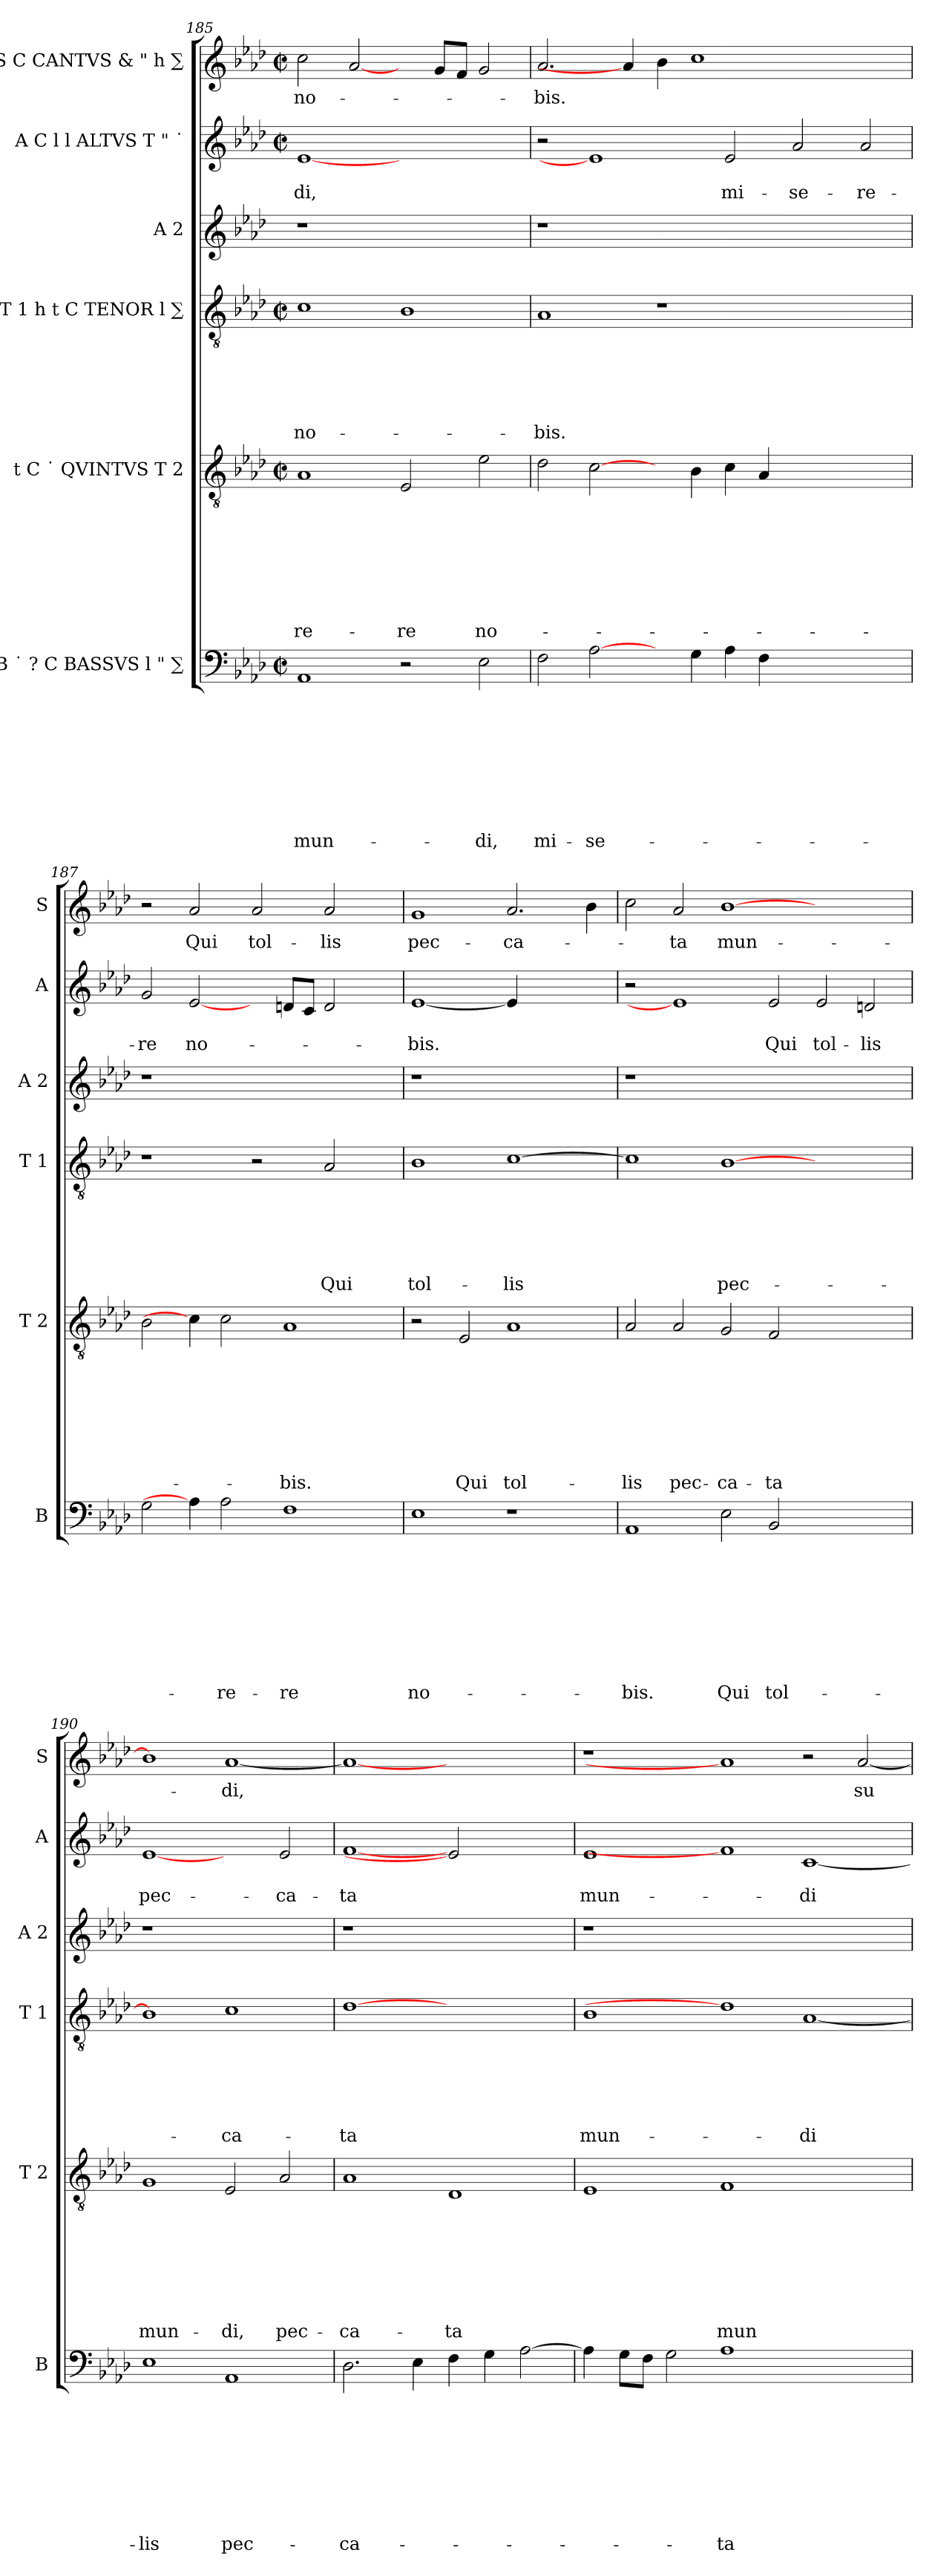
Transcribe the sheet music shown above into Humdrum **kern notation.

**kern	**text	**text	**text	**text	**text	**text	**text	**text	**text	**kern	**text	**text	**text	**text	**text	**text	**text	**text	**kern	**text	**text	**text	**text	**text	**text	**kern	**kern	**text	**text	**kern	**text
*part6	*part6	*part6	*part6	*part6	*part6	*part6	*part6	*part6	*part6	*part5	*part5	*part5	*part5	*part5	*part5	*part5	*part5	*part5	*part4	*part4	*part4	*part4	*part4	*part4	*part4	*part3	*part2	*part2	*part2	*part1	*part1
*staff6	*staff6	*staff6	*staff6	*staff6	*staff6	*staff6	*staff6	*staff6	*staff6	*staff5	*staff5	*staff5	*staff5	*staff5	*staff5	*staff5	*staff5	*staff5	*staff4	*staff4	*staff4	*staff4	*staff4	*staff4	*staff4	*staff3	*staff2	*staff2	*staff2	*staff1	*staff1
*I"B ˙ ? C BASSVS l " ∑	*	*	*	*	*	*	*	*	*	*I"t C ˙ QVINTVS T 2	*	*	*	*	*	*	*	*	*I"T 1 h t C TENOR l ∑	*	*	*	*	*	*	*I"A 2	*I"A C l l ALTVS T " ˙	*	*	*I"S C CANTVS & " h ∑	*
*I'B	*	*	*	*	*	*	*	*	*	*I'T 2	*	*	*	*	*	*	*	*	*I'T 1	*	*	*	*	*	*	*I'A 2	*I'A	*	*	*I'S	*
*clefF4	*	*	*	*	*	*	*	*	*	*clefGv2	*	*	*	*	*	*	*	*	*clefGv2	*	*	*	*	*	*	*clefG2	*clefG2	*	*	*clefG2	*
*k[b-e-a-d-]	*	*	*	*	*	*	*	*	*	*k[b-e-a-d-]	*	*	*	*	*	*	*	*	*k[b-e-a-d-]	*	*	*	*	*	*	*k[b-e-a-d-]	*k[b-e-a-d-]	*	*	*k[b-e-a-d-]	*
*A-:	*	*	*	*	*	*	*	*	*	*A-:	*	*	*	*	*	*	*	*	*A-:	*	*	*	*	*	*	*A-:	*A-:	*	*	*A-:	*
*M2/2	*	*	*	*	*	*	*	*	*	*M2/2	*	*	*	*	*	*	*	*	*M2/2	*	*	*	*	*	*	*	*M2/2	*	*	*M2/2	*
*met(c|)	*	*	*	*	*	*	*	*	*	*met(c|)	*	*	*	*	*	*	*	*	*met(c|)	*	*	*	*	*	*	*	*met(c|)	*	*	*met(c|)	*
=185	=185	=185	=185	=185	=185	=185	=185	=185	=185	=185	=185	=185	=185	=185	=185	=185	=185	=185	=185	=185	=185	=185	=185	=185	=185	=185	=185	=185	=185	=185	=185
!	!	!	!	!	!	!	!	!	!LO:LY:b	!	!	!	!	!	!	!	!	!LO:LY:b	!	!	!	!	!	!	!LO:LY:b	!	!	!	!LO:LY:b	!	!LO:LY:b
1AA-	.	.	.	.	.	.	.	.	mun-	1A-	.	.	.	.	.	.	.	-re-	1c	.	.	.	.	.	no-	1r	[1e-	.	-di,	2cc\	no-
.	.	.	.	.	.	.	.	.	.	.	.	.	.	.	.	.	.	.	.	.	.	.	.	.	.	.	.	.	.	[2a-/	.
!	!	!	!	!	!	!	!	!	!	!	!	!	!	!	!	!	!	!LO:LY:b	!	!	!	!	!	!	!	!	!	!	!	!	!
2r	.	.	.	.	.	.	.	.	.	2E-/	.	.	.	.	.	.	.	-re	1B-	.	.	.	.	.	.	1ryy	1ryy	.	.	4ryy	.
.	.	.	.	.	.	.	.	.	.	.	.	.	.	.	.	.	.	.	.	.	.	.	.	.	.	.	.	.	.	8g/L	.
.	.	.	.	.	.	.	.	.	.	.	.	.	.	.	.	.	.	.	.	.	.	.	.	.	.	.	.	.	.	8f/J	.
!	!	!	!	!	!	!	!	!	!LO:LY:b	!	!	!	!	!	!	!	!	!LO:LY:b	!	!	!	!	!	!	!	!	!	!	!	!	!
2E-\	.	.	.	.	.	.	.	.	-di,	2e-\	.	.	.	.	.	.	.	no-	.	.	.	.	.	.	.	.	.	.	.	2g/	.
=186	=186	=186	=186	=186	=186	=186	=186	=186	=186	=186	=186	=186	=186	=186	=186	=186	=186	=186	=186	=186	=186	=186	=186	=186	=186	=186	=186	=186	=186	=186	=186
!	!	!	!	!	!	!	!	!	!LO:LY:b	!	!	!	!	!	!	!	!	!	!	!	!	!	!	!	!LO:LY:b	!	!	!	!	!	!LO:LY:b
2F\	.	.	.	.	.	.	.	.	mi-	2d-\	.	.	.	.	.	.	.	.	1A-	.	.	.	.	.	-bis.	1r	2r	.	.	2.a-/	-bis.
!	!	!	!	!	!	!	!	!	!LO:LY:b	!	!	!	!	!	!	!	!	!	!	!	!	!	!	!	!	!	!	!	!	!	!
[2A-\	.	.	.	.	.	.	.	.	-se-	[2c\	.	.	.	.	.	.	.	.	.	.	.	.	.	.	.	.	1e-]	.	.	.	.
.	.	.	.	.	.	.	.	.	.	.	.	.	.	.	.	.	.	.	.	.	.	.	.	.	.	.	.	.	.	4a-/]	.
4ryy	.	.	.	.	.	.	.	.	.	4ryy	.	.	.	.	.	.	.	.	1r	.	.	.	.	.	.	0ryy	.	.	.	4b-\	.
4G\	.	.	.	.	.	.	.	.	.	4B-\	.	.	.	.	.	.	.	.	.	.	.	.	.	.	.	.	.	.	.	1cc	.
!	!	!	!	!	!	!	!	!	!	!	!	!	!	!	!	!	!	!	!	!	!	!	!	!	!	!	!	!	!LO:LY:b	!	!
4A-\	.	.	.	.	.	.	.	.	.	4c\	.	.	.	.	.	.	.	.	.	.	.	.	.	.	.	.	2e-/	.	mi-	.	.
4F\	.	.	.	.	.	.	.	.	.	4A-/	.	.	.	.	.	.	.	.	.	.	.	.	.	.	.	.	.	.	.	.	.
!	!	!	!	!	!	!	!	!	!	!	!	!	!	!	!	!	!	!	!	!	!	!	!	!	!	!	!	!	!LO:LY:b	!	!
1ryy	.	.	.	.	.	.	.	.	.	1ryy	.	.	.	.	.	.	.	.	1ryy	.	.	.	.	.	.	.	2a-/	.	-se-	.	.
.	.	.	.	.	.	.	.	.	.	.	.	.	.	.	.	.	.	.	.	.	.	.	.	.	.	.	.	.	.	2.ryy	.
!	!	!	!	!	!	!	!	!	!	!	!	!	!	!	!	!	!	!	!	!	!	!	!	!	!	!	!	!	!LO:LY:b	!	!
.	.	.	.	.	.	.	.	.	.	.	.	.	.	.	.	.	.	.	.	.	.	.	.	.	.	.	2a-/	.	-re-	.	.
=187	=187	=187	=187	=187	=187	=187	=187	=187	=187	=187	=187	=187	=187	=187	=187	=187	=187	=187	=187	=187	=187	=187	=187	=187	=187	=187	=187	=187	=187	=187	=187
!	!	!	!	!	!	!	!	!	!	!	!	!	!	!	!	!	!	!	!	!	!	!	!	!	!	!	!	!	!LO:LY:b	!	!
2G\	.	.	.	.	.	.	.	.	.	2B-\	.	.	.	.	.	.	.	.	1r	.	.	.	.	.	.	1r	2g/	.	-re	2r	.
!	!	!	!	!	!	!	!	!	!	!	!	!	!	!	!	!	!	!	!	!	!	!	!	!	!	!	!	!	!LO:LY:b	!	!LO:LY:b
4A-\]	.	.	.	.	.	.	.	.	.	4c\]	.	.	.	.	.	.	.	.	.	.	.	.	.	.	.	.	[2e-/	.	no-	2a-/	Qui
!	!	!	!	!	!	!	!	!	!LO:LY:b	!	!	!	!	!	!	!	!	!	!	!	!	!	!	!	!	!	!	!	!	!	!
2A-\	.	.	.	.	.	.	.	.	-re-	2c\	.	.	.	.	.	.	.	.	.	.	.	.	.	.	.	.	.	.	.	.	.
!	!	!	!	!	!	!	!	!	!	!	!	!	!	!	!	!	!	!	!	!	!	!	!	!	!	!	!	!	!	!	!LO:LY:b
.	.	.	.	.	.	.	.	.	.	.	.	.	.	.	.	.	.	.	2r	.	.	.	.	.	.	1ryy	4ryy	.	.	2a-/	tol-
!	!	!	!	!	!	!	!	!	!LO:LY:b	!	!	!	!	!	!	!	!	!LO:LY:b	!	!	!	!	!	!	!	!	!	!	!	!	!
1F	.	.	.	.	.	.	.	.	-re	1A-	.	.	.	.	.	.	.	-bis.	.	.	.	.	.	.	.	.	8d/L	.	.	.	.
.	.	.	.	.	.	.	.	.	.	.	.	.	.	.	.	.	.	.	.	.	.	.	.	.	.	.	8c/J	.	.	.	.
!	!	!	!	!	!	!	!	!	!	!	!	!	!	!	!	!	!	!	!	!	!	!	!	!	!LO:LY:b	!	!	!	!	!	!LO:LY:b
.	.	.	.	.	.	.	.	.	.	.	.	.	.	.	.	.	.	.	2A-/	.	.	.	.	.	Qui	.	2d/	.	.	2a-/	-lis
.	.	.	.	.	.	.	.	.	.	.	.	.	.	.	.	.	.	.	4ryy	.	.	.	.	.	.	4ryy	4ryy	.	.	4ryy	.
=188	=188	=188	=188	=188	=188	=188	=188	=188	=188	=188	=188	=188	=188	=188	=188	=188	=188	=188	=188	=188	=188	=188	=188	=188	=188	=188	=188	=188	=188	=188	=188
!	!	!	!	!	!	!	!	!	!LO:LY:b	!	!	!	!	!	!	!	!	!	!	!	!	!	!	!	!LO:LY:b	!	!	!	!LO:LY:b	!	!LO:LY:b
1E-	.	.	.	.	.	.	.	.	no-	2r	.	.	.	.	.	.	.	.	1B-	.	.	.	.	.	tol-	1r	[1e-	.	-bis.	1g	pec-
!	!	!	!	!	!	!	!	!	!	!	!	!	!	!	!	!	!	!LO:LY:b	!	!	!	!	!	!	!	!	!	!	!	!	!
.	.	.	.	.	.	.	.	.	.	2E-/	.	.	.	.	.	.	.	Qui	.	.	.	.	.	.	.	.	.	.	.	.	.
!	!	!	!	!	!	!	!	!	!	!	!	!	!	!	!	!	!	!LO:LY:b	!	!	!	!	!	!	!LO:LY:b	!	!	!	!	!	!LO:LY:b
1r	.	.	.	.	.	.	.	.	.	1A-	.	.	.	.	.	.	.	tol-	[<1c	.	.	.	.	.	-lis	1ryy	4e-/]	.	.	2.a-/	-ca-
.	.	.	.	.	.	.	.	.	.	.	.	.	.	.	.	.	.	.	.	.	.	.	.	.	.	.	2.ryy	.	.	.	.
.	.	.	.	.	.	.	.	.	.	.	.	.	.	.	.	.	.	.	.	.	.	.	.	.	.	.	.	.	.	4b-\	.
!!LO:LB:g=z
=189	=189	=189	=189	=189	=189	=189	=189	=189	=189	=189	=189	=189	=189	=189	=189	=189	=189	=189	=189	=189	=189	=189	=189	=189	=189	=189	=189	=189	=189	=189	=189
!	!	!	!	!	!	!	!	!	!LO:LY:b	!	!	!	!	!	!	!	!	!LO:LY:b	!	!	!	!	!	!	!	!	!	!	!	!	!
1AA-	.	.	.	.	.	.	.	.	-bis.	2A-/	.	.	.	.	.	.	.	-lis	1c]	.	.	.	.	.	.	1r	2r	.	.	2cc\	.
!	!	!	!	!	!	!	!	!	!	!	!	!	!	!	!	!	!	!LO:LY:b	!	!	!	!	!	!	!	!	!	!	!	!	!LO:LY:b
.	.	.	.	.	.	.	.	.	.	2A-/	.	.	.	.	.	.	.	pec-	.	.	.	.	.	.	.	.	1e-]	.	.	2a-/	-ta
!	!	!	!	!	!	!	!	!	!LO:LY:b	!	!	!	!	!	!	!	!	!LO:LY:b	!	!	!	!	!	!	!LO:LY:b	!	!	!	!	!	!LO:LY:b
2E-\	.	.	.	.	.	.	.	.	Qui	2G/	.	.	.	.	.	.	.	-ca-	[>1B-	.	.	.	.	.	pec-	0ryy	.	.	.	[>1b-	mun-
!	!	!	!	!	!	!	!	!	!LO:LY:b	!	!	!	!	!	!	!	!	!LO:LY:b	!	!	!	!	!	!	!	!	!	!	!LO:LY:b	!	!
2BB-/	.	.	.	.	.	.	.	.	tol-	2F/	.	.	.	.	.	.	.	-ta	.	.	.	.	.	.	.	.	2e-/	.	Qui	.	.
!	!	!	!	!	!	!	!	!	!	!	!	!	!	!	!	!	!	!	!	!	!	!	!	!	!	!	!	!	!LO:LY:b	!	!
1ryy	.	.	.	.	.	.	.	.	.	1ryy	.	.	.	.	.	.	.	.	1ryy	.	.	.	.	.	.	.	2e-/	.	tol-	1ryy	.
!	!	!	!	!	!	!	!	!	!	!	!	!	!	!	!	!	!	!	!	!	!	!	!	!	!	!	!	!	!LO:LY:b	!	!
.	.	.	.	.	.	.	.	.	.	.	.	.	.	.	.	.	.	.	.	.	.	.	.	.	.	.	2d/	.	-lis	.	.
=190	=190	=190	=190	=190	=190	=190	=190	=190	=190	=190	=190	=190	=190	=190	=190	=190	=190	=190	=190	=190	=190	=190	=190	=190	=190	=190	=190	=190	=190	=190	=190
!	!	!	!	!	!	!	!	!	!LO:LY:b	!	!	!	!	!	!	!	!	!LO:LY:b	!	!	!	!	!	!	!	!	!	!	!LO:LY:b	!	!
1E-	.	.	.	.	.	.	.	.	-lis	1G	.	.	.	.	.	.	.	mun-	1B-]	.	.	.	.	.	.	1r	[1e-	.	pec-	1b-]	.
!	!	!	!	!	!	!	!	!	!LO:LY:b	!	!	!	!	!	!	!	!	!LO:LY:b	!	!	!	!	!	!	!LO:LY:b	!	!	!	!	!	!LO:LY:b
1AA-	.	.	.	.	.	.	.	.	pec-	2E-/	.	.	.	.	.	.	.	-di,	1c	.	.	.	.	.	-ca-	1ryy	2ryy	.	.	[<1a-	-di,
!	!	!	!	!	!	!	!	!	!	!	!	!	!	!	!	!	!	!LO:LY:b	!	!	!	!	!	!	!	!	!	!	!LO:LY:b	!	!
.	.	.	.	.	.	.	.	.	.	2A-/	.	.	.	.	.	.	.	pec-	.	.	.	.	.	.	.	.	2e-/	.	-ca-	.	.
=191	=191	=191	=191	=191	=191	=191	=191	=191	=191	=191	=191	=191	=191	=191	=191	=191	=191	=191	=191	=191	=191	=191	=191	=191	=191	=191	=191	=191	=191	=191	=191
!	!	!	!	!	!	!	!	!	!LO:LY:b	!	!	!	!	!	!	!	!	!LO:LY:b	!	!	!	!	!	!	!LO:LY:b	!	!	!	!LO:LY:b	!	!
2.D-\	.	.	.	.	.	.	.	.	-ca-	1A-	.	.	.	.	.	.	.	-ca-	[1d-	.	.	.	.	.	-ta	1r	[1f	.	-ta	1a-_	.
4E-\	.	.	.	.	.	.	.	.	.	.	.	.	.	.	.	.	.	.	.	.	.	.	.	.	.	.	.	.	.	.	.
!	!	!	!	!	!	!	!	!	!	!	!	!	!	!	!	!	!	!LO:LY:b	!	!	!	!	!	!	!	!	!	!	!	!	!
4F\	.	.	.	.	.	.	.	.	.	1D-	.	.	.	.	.	.	.	-ta	1ryy	.	.	.	.	.	.	1ryy	2e-]	.	.	1ryy	.
4G\	.	.	.	.	.	.	.	.	.	.	.	.	.	.	.	.	.	.	.	.	.	.	.	.	.	.	.	.	.	.	.
[>2A-\	.	.	.	.	.	.	.	.	.	.	.	.	.	.	.	.	.	.	.	.	.	.	.	.	.	.	2ryy	.	.	.	.
=192	=192	=192	=192	=192	=192	=192	=192	=192	=192	=192	=192	=192	=192	=192	=192	=192	=192	=192	=192	=192	=192	=192	=192	=192	=192	=192	=192	=192	=192	=192	=192
!	!	!	!	!	!	!	!	!	!	!	!	!	!	!	!	!	!	!	!	!	!	!	!	!	!LO:LY:b	!	!	!	!LO:LY:b	!	!
4A-\]	.	.	.	.	.	.	.	.	.	1E-	.	.	.	.	.	.	.	.	1B-	.	.	.	.	.	mun-	1r	1e-	.	mun-	1r	.
8G\L	.	.	.	.	.	.	.	.	.	.	.	.	.	.	.	.	.	.	.	.	.	.	.	.	.	.	.	.	.	.	.
8F\J	.	.	.	.	.	.	.	.	.	.	.	.	.	.	.	.	.	.	.	.	.	.	.	.	.	.	.	.	.	.	.
2G\	.	.	.	.	.	.	.	.	.	.	.	.	.	.	.	.	.	.	.	.	.	.	.	.	.	.	.	.	.	.	.
!	!	!	!	!	!	!	!	!	!LO:LY:b	!	!	!	!	!	!	!	!	!LO:LY:b	!	!	!	!	!	!	!	!	!	!	!	!	!
1A-	.	.	.	.	.	.	.	.	-ta	1F	.	.	.	.	.	.	.	mun-	1d-]	.	.	.	.	.	.	0ryy	1f]	.	.	1a-]	.
!	!	!	!	!	!	!	!	!	!	!	!	!	!	!	!	!	!	!	!	!	!	!	!	!	!LO:LY:b:rj	!	!	!	!LO:LY:b:rj	!	!
1ryy	.	.	.	.	.	.	.	.	.	1ryy	.	.	.	.	.	.	.	.	[<1A-	.	.	.	.	.	-di	.	[<1c	.	-di	2r	.
!	!	!	!	!	!	!	!	!	!	!	!	!	!	!	!	!	!	!	!	!	!	!	!	!	!	!	!	!	!	!	!LO:LY:b
.	.	.	.	.	.	.	.	.	.	.	.	.	.	.	.	.	.	.	.	.	.	.	.	.	.	.	.	.	.	[<2a-/	su-
=	=	=	=	=	=	=	=	=	=	=	=	=	=	=	=	=	=	=	=	=	=	=	=	=	=	=	=	=	=	=	=
*-	*-	*-	*-	*-	*-	*-	*-	*-	*-	*-	*-	*-	*-	*-	*-	*-	*-	*-	*-	*-	*-	*-	*-	*-	*-	*-	*-	*-	*-	*-	*-
